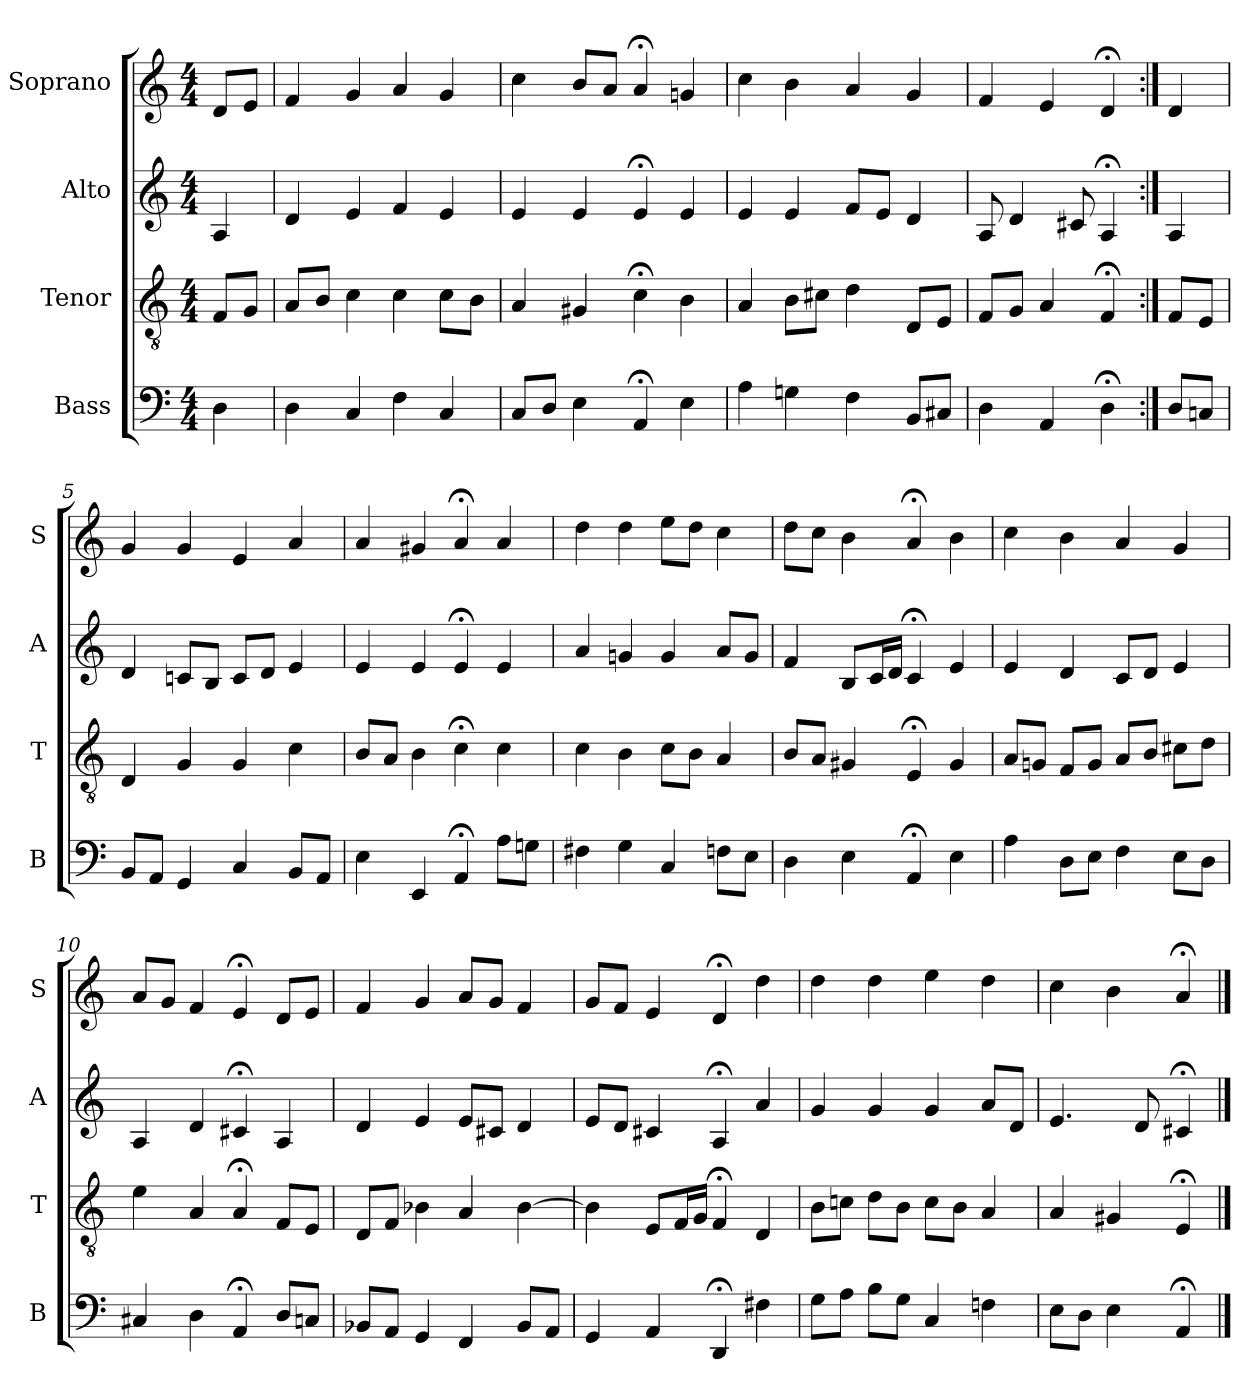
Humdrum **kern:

**kern	**kern	**kern	**kern
*part4	*part3	*part2	*part1
*staff4	*staff3	*staff2	*staff1
*I"Bass	*I"Tenor	*I"Alto	*I"Soprano
*I'B	*I'T	*I'A	*I'S
*clefF4	*clefGv2	*clefG2	*clefG2
*k[]	*k[]	*k[]	*k[]
*a:	*a:	*a:	*a:
*M4/4	*M4/4	*M4/4	*M4/4
*MM100	*MM100	*MM100	*MM100
=	=	=	=
4D	8FL	4A	8dL
.	8GJ	.	8eJ
=1	=1	=1	=1
4D	8AL	4d	4f
.	8BJ	.	.
4C	4c	4e	4g
4F	4c	4f	4a
4C	8cL	4e	4g
.	8BJ	.	.
=2	=2	=2	=2
8CL	4A	4e	4cc
8DJ	.	.	.
4E	4G#X	4e	8bL
.	.	.	8aJ
4AA;<	4c;<	4e;<	4a;<
4E	4B	4e	4gn
=3	=3	=3	=3
4A	4A	4e	4cc
4Gn	8BL	4e	4b
.	8c#XJ	.	.
4F	4d	8fL	4a
.	.	8eJ	.
8BBL	8DL	4d	4g
8C#XJ	8EJ	.	.
=4	=4	=4	=4
4D	8FL	8A	4f
.	8GJ	4d	.
4AA	4A	.	4e
.	.	8c#X	.
4D;<	4F;<	4A;<	4d;<
=:|!	=:|!	=:|!	=:|!
8DL	8FL	4A	4d
8CnJ	8EJ	.	.
=5	=5	=5	=5
8BBL	4D	4d	4g
8AAJ	.	.	.
4GG	4G	8cnL	4g
.	.	8BJ	.
4C	4G	8cL	4e
.	.	8dJ	.
8BBL	4c	4e	4a
8AAJ	.	.	.
=6	=6	=6	=6
4E	8BL	4e	4a
.	8AJ	.	.
4EE	4B	4e	4g#X
4AA;<	4c;<	4e;<	4a;<
8AL	4c	4e	4a
8GnJ	.	.	.
=7	=7	=7	=7
4F#X	4c	4a	4dd
4G	4B	4gn	4dd
4C	8cL	4g	8eeL
.	8BJ	.	8ddJ
8FnL	4A	8aL	4cc
8EJ	.	8gJ	.
=8	=8	=8	=8
4D	8BL	4f	8ddL
.	8AJ	.	8ccJ
4E	4G#X	8BL	4b
.	.	16cL	.
.	.	16dJJ	.
4AA;<	4E;<	4c;<	4a;<
4E	4G#	4e	4b
=9	=9	=9	=9
4A	8AL	4e	4cc
.	8GnJ	.	.
8DL	8FL	4d	4b
8EJ	8GJ	.	.
4F	8AL	8cL	4a
.	8BJ	8dJ	.
8EL	8c#XL	4e	4g
8DJ	8dJ	.	.
=10	=10	=10	=10
4C#X	4e	4A	8aL
.	.	.	8gJ
4D	4A	4d	4f
4AA;<	4A;<	4c#X;<	4e;<
8DL	8FL	4A	8dL
8CnJ	8EJ	.	8eJ
=11	=11	=11	=11
8BB-XL	8DL	4d	4f
8AAJ	8FJ	.	.
4GG	4B-X	4e	4g
4FF	4A	8eL	8aL
.	.	8c#XJ	8gJ
8BB-L	[4B-	4d	4f
8AAJ	.	.	.
=12	=12	=12	=12
4GG	4B-]	8eL	8gL
.	.	8dJ	8fJ
4AA	8EL	4c#X	4e
.	16FL	.	.
.	16GJJ	.	.
4DD;<	4F;<	4A;<	4d;<
4F#X	4D	4a	4dd
=13	=13	=13	=13
8GL	8BL	4g	4dd
8AJ	8cnJ	.	.
8BL	8dL	4g	4dd
8GJ	8BJ	.	.
4C	8cL	4g	4ee
.	8BJ	.	.
4Fn	4A	8aL	4dd
.	.	8dJ	.
=14	=14	=14	=14
8EL	4A	4.e	4cc
8DJ	.	.	.
4E	4G#X	.	4b
.	.	8d	.
4AA;<	4E;<	4c#X;<	4a;<
==	==	==	==
*-	*-	*-	*-
